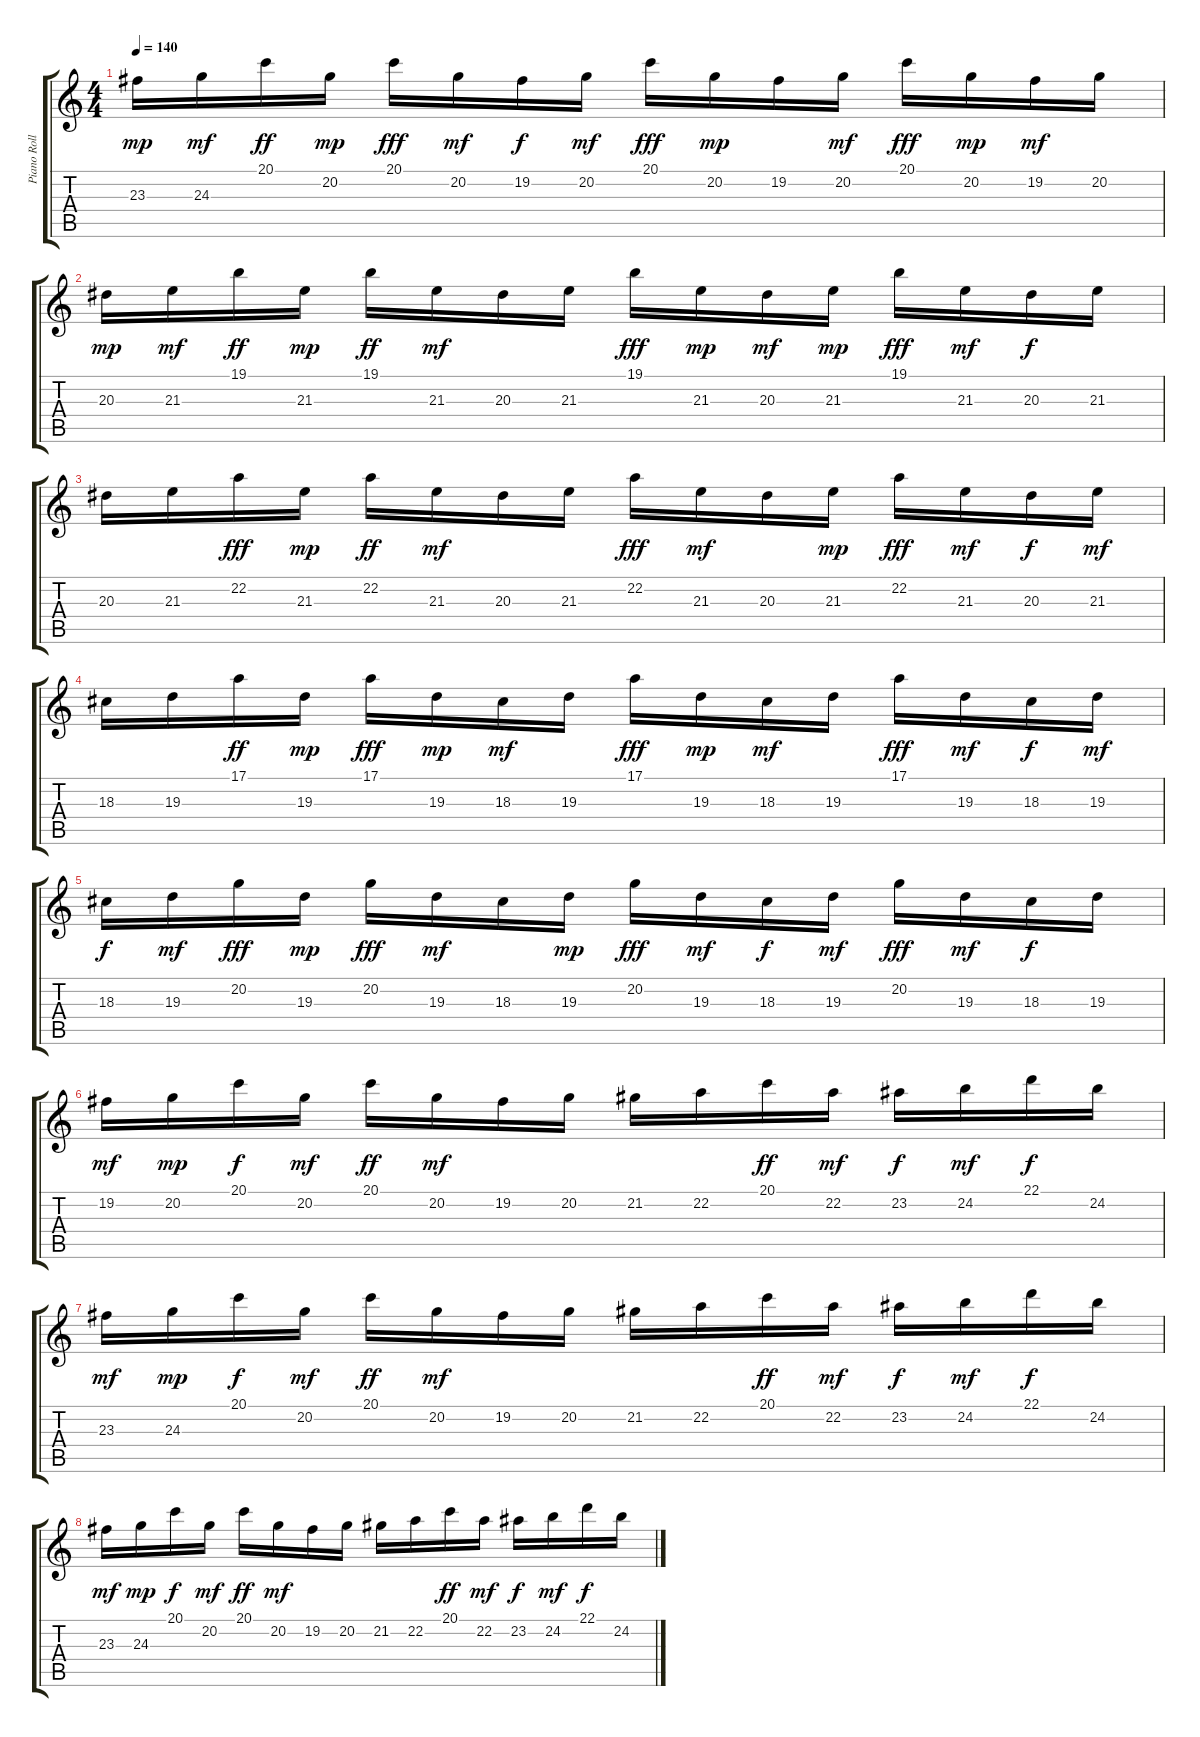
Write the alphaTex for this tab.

\track ("Piano Roll" "Piano Roll") {instrument acousticgrandpiano}
\staff {score tabs}
\tuning (E4 B3 G3 D3 A2 E2) {hide}
\ts (4 4)
\tempo 140
\clef g2
\ks c
23.3.16{dy mp} 24.3.16{dy mf} 20.1.16{dy ff} 20.2.16{dy mp} 20.1.16{dy fff} 20.2.16{dy mf} 19.2.16{dy f} 20.2.16{dy mf} 20.1.16{dy fff} 20.2.16{dy mp} 19.2.16 20.2.16{dy mf} 20.1.16{dy fff} 20.2.16{dy mp} 19.2.16{dy mf} 20.2.16 |
20.3.16{dy mp} 21.3.16{dy mf} 19.1.16{dy ff} 21.3.16{dy mp} 19.1.16{dy ff} 21.3.16{dy mf} 20.3.16 21.3.16 19.1.16{dy fff} 21.3.16{dy mp} 20.3.16{dy mf} 21.3.16{dy mp} 19.1.16{dy fff} 21.3.16{dy mf} 20.3.16{dy f} 21.3.16 |
20.3.16 21.3.16 22.2.16{dy fff} 21.3.16{dy mp} 22.2.16{dy ff} 21.3.16{dy mf} 20.3.16 21.3.16 22.2.16{dy fff} 21.3.16{dy mf} 20.3.16 21.3.16{dy mp} 22.2.16{dy fff} 21.3.16{dy mf} 20.3.16{dy f} 21.3.16{dy mf} |
18.3.16 19.3.16 17.1.16{dy ff} 19.3.16{dy mp} 17.1.16{dy fff} 19.3.16{dy mp} 18.3.16{dy mf} 19.3.16 17.1.16{dy fff} 19.3.16{dy mp} 18.3.16{dy mf} 19.3.16 17.1.16{dy fff} 19.3.16{dy mf} 18.3.16{dy f} 19.3.16{dy mf} |
18.3.16{dy f} 19.3.16{dy mf} 20.2.16{dy fff} 19.3.16{dy mp} 20.2.16{dy fff} 19.3.16{dy mf} 18.3.16 19.3.16{dy mp} 20.2.16{dy fff} 19.3.16{dy mf} 18.3.16{dy f} 19.3.16{dy mf} 20.2.16{dy fff} 19.3.16{dy mf} 18.3.16{dy f} 19.3.16 |
19.2.16{dy mf} 20.2.16{dy mp} 20.1.16{dy f} 20.2.16{dy mf} 20.1.16{dy ff} 20.2.16{dy mf} 19.2.16 20.2.16 21.2.16 22.2.16 20.1.16{dy ff} 22.2.16{dy mf} 23.2.16{dy f} 24.2.16{dy mf} 22.1.16{dy f} 24.2.16 |
23.3.16{dy mf} 24.3.16{dy mp} 20.1.16{dy f} 20.2.16{dy mf} 20.1.16{dy ff} 20.2.16{dy mf} 19.2.16 20.2.16 21.2.16 22.2.16 20.1.16{dy ff} 22.2.16{dy mf} 23.2.16{dy f} 24.2.16{dy mf} 22.1.16{dy f} 24.2.16 |
23.3.16{dy mf} 24.3.16{dy mp} 20.1.16{dy f} 20.2.16{dy mf} 20.1.16{dy ff} 20.2.16{dy mf} 19.2.16 20.2.16 21.2.16 22.2.16 20.1.16{dy ff} 22.2.16{dy mf} 23.2.16{dy f} 24.2.16{dy mf} 22.1.16{dy f} 24.2.16
